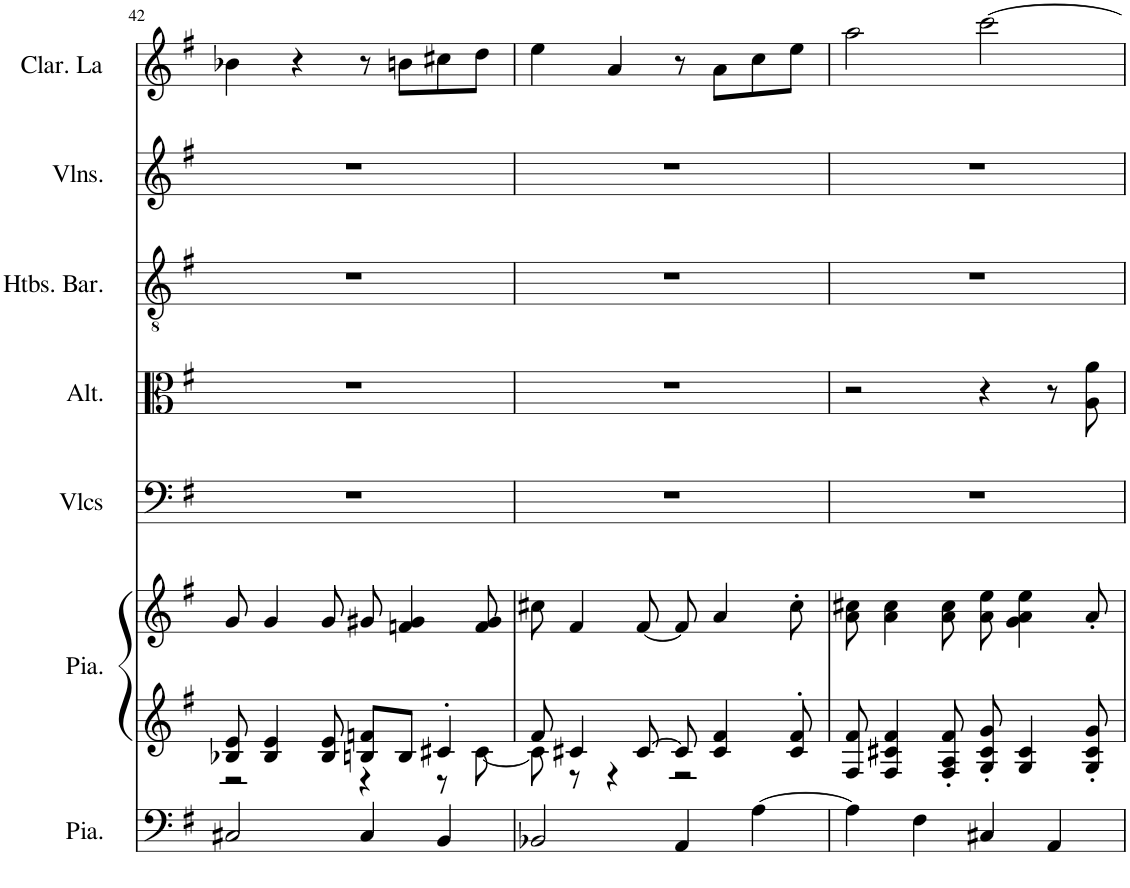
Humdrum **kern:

**kern	**kern	**kern	**kern	**kern	**kern	**kern	**kern
*part7	*part6	*part6	*part5	*part4	*part3	*part2	*part1
*staff8	*staff7	*staff6	*staff5	*staff4	*staff3	*staff2	*staff1
*I"Piano, Pedals	*I"Piano, Organ	*	*I"Violoncelles, Bass	*I"Altos, Tenor	*I"Hautbois Baryton, Alto	*I"Violons, Soprano	*I"Clarinette en La, Soprano solo
*I'Pia.	*I'Pia.	*	*I'Vlcs	*I'Alt.	*I'Htbs. Bar.	*I'Vlns.	*I'Clar. La
!!LO:PB:g=z
*clefF4	*clefG2	*clefG2	*clefF4	*clefC3	*clefGv2	*clefG2	*clefG2
*	*	*	*	*	*	*	*Trd2c3
*k[f#]	*k[f#]	*k[f#]	*k[f#]	*k[f#]	*k[f#]	*k[f#]	*k[f#]
*M4/4	*M4/4	*M4/4	*M4/4	*M4/4	*M4/4	*M4/4	*M4/4
=42	=42	=42	=42	=42	=42	=42	=42
*	*^	*	*	*	*	*	*
2C#X/	8B-X/ 8e/	2r	8g/	1r	1r	1r	1r	4b-X\
.	4B-/ 4e/	.	4g/	.	.	.	.	.
.	.	.	.	.	.	.	.	4r
.	8B-/ 8e/	.	8g/	.	.	.	.	.
4C#/	8Bn/ 8fn/L	4r	8g#X/	.	.	.	.	8r
.	8B/J	.	4fn/ 4g#/	.	.	.	.	8bn\L
4BB/	4c#X'/	8r	.	.	.	.	.	8cc#X\
.	.	[8c#\	8f/ 8g#/	.	.	.	.	8dd\J
=43	=43	=43	=43	=43	=43	=43	=43	=43
2BB-X/	8f#/	8c#\]	8cc#X\	1r	1r	1r	1r	4ee\
.	4c#X/	8r	4f#/	.	.	.	.	.
.	.	4r	.	.	.	.	.	4a/
.	[8c#/	.	[8f#/	.	.	.	.	.
4AA/	8c#/]	2r	8f#/]	.	.	.	.	8r
.	4c#/ 4f#/	.	4a/	.	.	.	.	8a\L
[4A\	.	.	.	.	.	.	.	8cc\
.	8c#/' 8f#/'	.	8cc#'\	.	.	.	.	8ee\J
*	*v	*v	*	*	*	*	*	*
=44	=44	=44	=44	=44	=44	=44	=44
4A\]	8F#/ 8f#/	8a\ 8cc#X\	1r	2r	1r	1r	2aa\
.	4F#/ 4c#X/ 4f#/	4a\ 4cc#\	.	.	.	.	.
4F#\	.	.	.	.	.	.	.
.	8F#/' 8A/' 8f#/'	8a\ 8cc#\	.	.	.	.	.
4C#X/	8G/' 8c#/' 8g/'	8a\ 8ee\	.	4r	.	.	[2ccc\
.	4G/ 4c#/	4g\ 4a\ 4ee\	.	.	.	.	.
4AA/	.	.	.	8r	.	.	.
.	8G/' 8c#/' 8g/'	8a'/	.	8A\ 8a\	.	.	.
=	=	=	=	=	=	=	=
*-	*-	*-	*-	*-	*-	*-	*-
